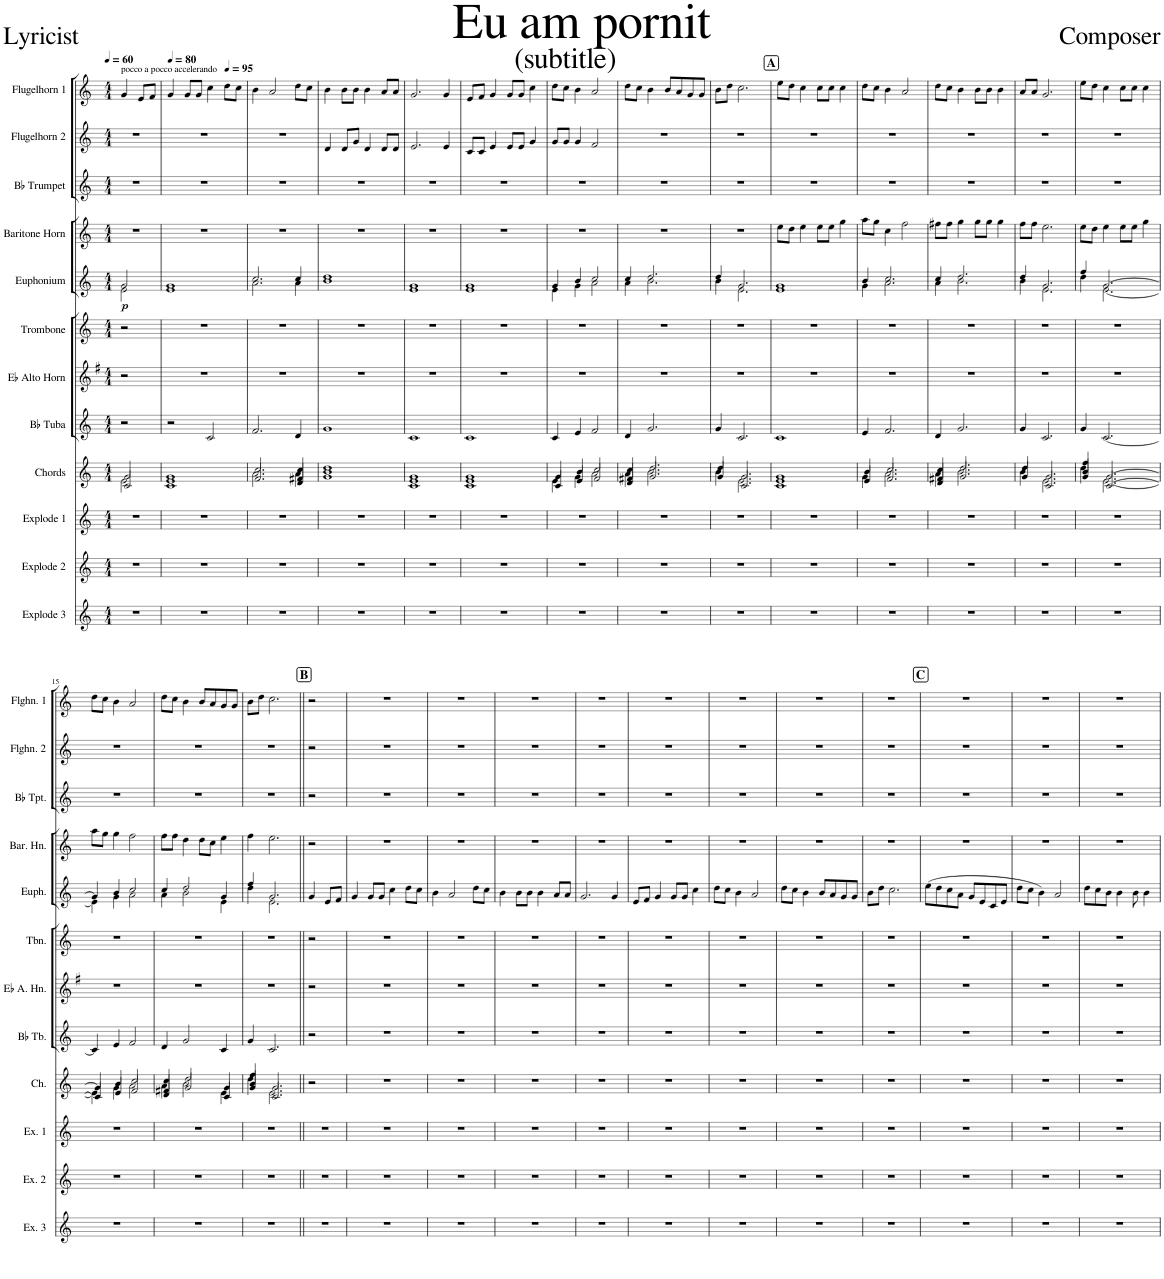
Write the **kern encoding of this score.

**kern	**kern	**kern	**kern	**kern	**kern	**kern	**kern	**dynam	**kern	**kern	**kern	**kern
*part12	*part11	*part10	*part9	*part8	*part7	*part6	*part5	*part5	*part4	*part3	*part2	*part1
*staff12	*staff11	*staff10	*staff9	*staff8	*staff7	*staff6	*staff5	*staff5	*staff4	*staff3	*staff2	*staff1
*I"Explode 3	*I"Explode 2	*I"Explode 1	*I"Chords	*I"Bb Tuba	*I"Eb Alto Horn	*I"Trombone	*I"Euphonium	*	*I"Baritone Horn	*I"Bb Trumpet	*I"Flugelhorn 2	*I"Flugelhorn 1
*I'Ex. 3	*I'Ex. 2	*I'Ex. 1	*I'Ch.	*I'Bb Tb.	*I'Eb A. Hn.	*I'Tbn.	*I'Euph.	*	*I'Bar. Hn.	*I'Bb Tpt.	*I'Flghn. 2	*I'Flghn. 1
*clefG2	*clefG2	*clefG2	*clefG2	*clefG2	*clefG2	*clefG2	*clefG2	*	*clefG2	*clefG2	*clefG2	*clefG2
*Trd8c14	*Trd8c14	*Trd8c14	*Trd8c14	*Trd15c26	*Trd5c9	*Trd8c14	*Trd8c14	*	*Trd8c14	*Trd1c2	*Trd1c2	*Trd1c2
*k[]	*k[]	*k[]	*k[]	*k[]	*k[f#]	*k[]	*k[]	*	*k[]	*k[]	*k[]	*k[]
*M4/4	*M4/4	*M4/4	*M4/4	*M4/4	*M4/4	*M4/4	*M4/4	*	*M4/4	*M4/4	*M4/4	*M4/4
*MM60	*MM60	*MM60	*MM60	*MM60	*MM60	*MM60	*MM60	*	*MM60	*MM60	*MM60	*MM60
=1	=1	=1	=1	=1	=1	=1	=1	=1	=1	=1	=1	=1
*	*	*	*^	*	*	*	*^	*	*	*	*	*
*	*	*	*	*^	*	*	*	*	*	*	*	*	*	*
!	!	!	!	!	!	!	!	!	!	!	!	!	!	!	!LO:TX:a:t=pocco a pocco accelerando
!	!	!	!	!	!	!	!	!	!	!	!LO:DY:b	!	!	!	!
1r	1r	1r	2g/	2e\	2c/	2r	2r	2r	2g/	2e\	p	1r	1r	1r	4g/
.	.	.	.	.	.	.	.	.	.	.	.	.	.	.	8e/L
.	.	.	.	.	.	.	.	.	.	.	.	.	.	.	8f/J
.	.	.	2ryy	2ryy	2ryy	2ryy	2ryy	2ryy	2ryy	2ryy	.	.	.	.	2ryy
=2	=2	=2	=2	=2	=2	=2	=2	=2	=2	=2	=2	=2	=2	=2	=2
*	*	*	*	*	*	*	*	*	*	*	*	*	*	*	*MM80
1r	1r	1r	1g	1e	1c	2r	1r	1r	1g	1e	.	1r	1r	1r	4g/
.	.	.	.	.	.	.	.	.	.	.	.	.	.	.	8g/L
.	.	.	.	.	.	.	.	.	.	.	.	.	.	.	8g/J
.	.	.	.	.	.	2c/	.	.	.	.	.	.	.	.	4cc\
*	*	*	*	*	*	*	*	*	*	*	*	*	*	*	*MM95
.	.	.	.	.	.	.	.	.	.	.	.	.	.	.	8dd\L
.	.	.	.	.	.	.	.	.	.	.	.	.	.	.	8cc\J
=3	=3	=3	=3	=3	=3	=3	=3	=3	=3	=3	=3	=3	=3	=3	=3
1r	1r	1r	2.cc/	2.a\	2.f/	2.f/	1r	1r	2.cc/	2.a\	.	1r	1r	1r	4b\
.	.	.	.	.	.	.	.	.	.	.	.	.	.	.	2a/
.	.	.	4d/ 4cc/	4a\	4f#X/	4d/	.	.	4cc/	4a\	.	.	.	.	8dd\L
.	.	.	.	.	.	.	.	.	.	.	.	.	.	.	8cc\J
=4	=4	=4	=4	=4	=4	=4	=4	=4	=4	=4	=4	=4	=4	=4	=4
1r	1r	1r	1dd	1b	1g	1g	1r	1r	1dd	1b	.	1r	1r	4d/	4b\
.	.	.	.	.	.	.	.	.	.	.	.	.	.	8d/L	8b\L
.	.	.	.	.	.	.	.	.	.	.	.	.	.	8g/J	8b\J
.	.	.	.	.	.	.	.	.	.	.	.	.	.	4d/	4b\
.	.	.	.	.	.	.	.	.	.	.	.	.	.	8d/L	8a/L
.	.	.	.	.	.	.	.	.	.	.	.	.	.	8d/J	8a/J
=5	=5	=5	=5	=5	=5	=5	=5	=5	=5	=5	=5	=5	=5	=5	=5
1r	1r	1r	1g	1e	1c	1c	1r	1r	1g	1e	.	1r	1r	2.e/	2.g/
.	.	.	.	.	.	.	.	.	.	.	.	.	.	4e/	4g/
=6	=6	=6	=6	=6	=6	=6	=6	=6	=6	=6	=6	=6	=6	=6	=6
1r	1r	1r	1g	1e	1c	1c	1r	1r	1g	1e	.	1r	1r	8c/L	8e/L
.	.	.	.	.	.	.	.	.	.	.	.	.	.	8c/J	8f/J
.	.	.	.	.	.	.	.	.	.	.	.	.	.	4e/	4g/
.	.	.	.	.	.	.	.	.	.	.	.	.	.	8e/L	8g/L
.	.	.	.	.	.	.	.	.	.	.	.	.	.	8e/J	8g/J
.	.	.	.	.	.	.	.	.	.	.	.	.	.	4g/	4cc\
=7	=7	=7	=7	=7	=7	=7	=7	=7	=7	=7	=7	=7	=7	=7	=7
1r	1r	1r	4g/	4e\	4c/	4c/	1r	1r	4g/	4e\	.	1r	1r	8g/L	8dd\L
.	.	.	.	.	.	.	.	.	.	.	.	.	.	8g/J	8cc\J
.	.	.	4b/	4g\	4e/	4e/	.	.	4b/	4g\	.	.	.	4g/	4b\
.	.	.	2cc/	2a\	2f/	2f/	.	.	2cc/	2a\	.	.	.	2f/	2a/
=8	=8	=8	=8	=8	=8	=8	=8	=8	=8	=8	=8	=8	=8	=8	=8
1r	1r	1r	4d/ 4cc/	4a\	4f#X/	4d/	1r	1r	4cc/	4a\	.	1r	1r	1r	8dd\L
.	.	.	.	.	.	.	.	.	.	.	.	.	.	.	8cc\J
.	.	.	2.dd/	2.b\	2.g/	2.g/	.	.	2.dd/	2.b\	.	.	.	.	4b\
.	.	.	.	.	.	.	.	.	.	.	.	.	.	.	8b/L
.	.	.	.	.	.	.	.	.	.	.	.	.	.	.	8a/
.	.	.	.	.	.	.	.	.	.	.	.	.	.	.	8g/
.	.	.	.	.	.	.	.	.	.	.	.	.	.	.	8g/J
=9	=9	=9	=9	=9	=9	=9	=9	=9	=9	=9	=9	=9	=9	=9	=9
1r	1r	1r	4dd/	4b\	4g/	4g/	1r	1r	4dd/	4b\	.	1r	1r	1r	8b\L
.	.	.	.	.	.	.	.	.	.	.	.	.	.	.	8dd\J
.	.	.	2.g/	2.e\	2.c/	2.c/	.	.	2.g/	2.e\	.	.	.	.	2.cc\
!!LO:REH:place=s1:a:B:cj:fs=14:t=A
=10	=10	=10	=10	=10	=10	=10	=10	=10	=10	=10	=10	=10	=10	=10	=10
1r	1r	1r	1g	1e	1c	1c	1r	1r	1g	1e	.	8ee\L	1r	1r	8ee\L
.	.	.	.	.	.	.	.	.	.	.	.	8dd\J	.	.	8dd\J
.	.	.	.	.	.	.	.	.	.	.	.	4ee\	.	.	4cc\
.	.	.	.	.	.	.	.	.	.	.	.	8ee\L	.	.	8cc\L
.	.	.	.	.	.	.	.	.	.	.	.	8ee\J	.	.	8cc\J
.	.	.	.	.	.	.	.	.	.	.	.	4gg\	.	.	4cc\
=11	=11	=11	=11	=11	=11	=11	=11	=11	=11	=11	=11	=11	=11	=11	=11
1r	1r	1r	4b/	4g\	4e/	4e/	1r	1r	4b/	4g\	.	8aa\L	1r	1r	8dd\L
.	.	.	.	.	.	.	.	.	.	.	.	8gg\J	.	.	8cc\J
.	.	.	2.cc/	2.a\	2.f/	2.f/	.	.	2.cc/	2.a\	.	4cc\	.	.	4b\
.	.	.	.	.	.	.	.	.	.	.	.	2ff\	.	.	2a/
=12	=12	=12	=12	=12	=12	=12	=12	=12	=12	=12	=12	=12	=12	=12	=12
1r	1r	1r	4d/ 4cc/	4a\	4f#X/	4d/	1r	1r	4cc/	4a\	.	8ff#X\L	1r	1r	8dd\L
.	.	.	.	.	.	.	.	.	.	.	.	8ff#\J	.	.	8cc\J
.	.	.	2.dd/	2.b\	2.g/	2.g/	.	.	2.dd/	2.b\	.	4gg\	.	.	4b\
.	.	.	.	.	.	.	.	.	.	.	.	8gg\L	.	.	8b\L
.	.	.	.	.	.	.	.	.	.	.	.	8gg\J	.	.	8b\J
.	.	.	.	.	.	.	.	.	.	.	.	4gg\	.	.	4b\
=13	=13	=13	=13	=13	=13	=13	=13	=13	=13	=13	=13	=13	=13	=13	=13
1r	1r	1r	4dd/	4b\	4g/	4g/	1r	1r	4dd/	4b\	.	8ff\L	1r	1r	8a/L
.	.	.	.	.	.	.	.	.	.	.	.	8ff\J	.	.	8a/J
.	.	.	2.g/	2.e\	2.c/	2.c/	.	.	2.g/	2.e\	.	2.ee\	.	.	2.g/
=14	=14	=14	=14	=14	=14	=14	=14	=14	=14	=14	=14	=14	=14	=14	=14
1r	1r	1r	4g/ 4ff/	4dd\	4b/	4g/	1r	1r	4ff/	4dd\	.	8ee\L	1r	1r	8ee\L
.	.	.	.	.	.	.	.	.	.	.	.	8dd\J	.	.	8dd\J
.	.	.	[2.g/	[2.e\	[2.c/	[2.c/	.	.	[2.g/	[2.e\	.	4ee\	.	.	4cc\
.	.	.	.	.	.	.	.	.	.	.	.	8ee\L	.	.	8cc\L
.	.	.	.	.	.	.	.	.	.	.	.	8ee\J	.	.	8cc\J
.	.	.	.	.	.	.	.	.	.	.	.	4gg\	.	.	4cc\
!!LO:LB:g=z
=15	=15	=15	=15	=15	=15	=15	=15	=15	=15	=15	=15	=15	=15	=15	=15
1r	1r	1r	4g/]	4e\]	4c/]	4c/]	1r	1r	4g/]	4e\]	.	8aa\L	1r	1r	8dd\L
.	.	.	.	.	.	.	.	.	.	.	.	8gg\J	.	.	8cc\J
.	.	.	4b/	4g\	4e/	4e/	.	.	4b/	4g\	.	4gg\	.	.	4b\
.	.	.	2cc/	2a\	2f/	2f/	.	.	2cc/	2a\	.	2ff\	.	.	2a/
=16	=16	=16	=16	=16	=16	=16	=16	=16	=16	=16	=16	=16	=16	=16	=16
1r	1r	1r	4d/ 4cc/	4a\	4f#X/	4d/	1r	1r	4cc/	4a\	.	8ff\L	1r	1r	8dd\L
.	.	.	.	.	.	.	.	.	.	.	.	8ff\J	.	.	8cc\J
.	.	.	2dd/	2b\	2g/	2g/	.	.	2dd/	2b\	.	4dd\	.	.	4b\
.	.	.	.	.	.	.	.	.	.	.	.	8dd\L	.	.	8b/L
.	.	.	.	.	.	.	.	.	.	.	.	8cc\J	.	.	8a/
.	.	.	4g/	4e\	4c/	4c/	.	.	4g/	4e\	.	4ee\	.	.	8g/
.	.	.	.	.	.	.	.	.	.	.	.	.	.	.	8g/J
=17	=17	=17	=17	=17	=17	=17	=17	=17	=17	=17	=17	=17	=17	=17	=17
1r	1r	1r	4g/ 4ff/	4dd\	4b/	4g/	1r	1r	4ff/	4dd\	.	4ff\	1r	1r	8b\L
.	.	.	.	.	.	.	.	.	.	.	.	.	.	.	8dd\J
.	.	.	2.g/	2.e\	2.c/	2.c/	.	.	2.g/	2.e\	.	2.ee\	.	.	2.cc\
*	*	*	*v	*v	*v	*	*	*	*v	*v	*	*	*	*	*
!!LO:REH:place=s1:a:B:cj:fs=14:t=B
=18||	=18||	=18||	=18||	=18||	=18||	=18||	=18||	=18||	=18||	=18||	=18||	=18||
1r	1r	1r	2r	2r	2r	2r	4g/	.	2r	2r	2r	2r
.	.	.	.	.	.	.	8e/L	.	.	.	.	.
.	.	.	.	.	.	.	8f/J	.	.	.	.	.
.	.	.	2ryy	2ryy	2ryy	2ryy	2ryy	.	2ryy	2ryy	2ryy	2ryy
=19	=19	=19	=19	=19	=19	=19	=19	=19	=19	=19	=19	=19
1r	1r	1r	1r	1r	1r	1r	4g/	.	1r	1r	1r	1r
.	.	.	.	.	.	.	8g/L	.	.	.	.	.
.	.	.	.	.	.	.	8g/J	.	.	.	.	.
.	.	.	.	.	.	.	4cc\	.	.	.	.	.
.	.	.	.	.	.	.	8dd\L	.	.	.	.	.
.	.	.	.	.	.	.	8cc\J	.	.	.	.	.
=20	=20	=20	=20	=20	=20	=20	=20	=20	=20	=20	=20	=20
1r	1r	1r	1r	1r	1r	1r	4b\	.	1r	1r	1r	1r
.	.	.	.	.	.	.	2a/	.	.	.	.	.
.	.	.	.	.	.	.	8dd\L	.	.	.	.	.
.	.	.	.	.	.	.	8cc\J	.	.	.	.	.
=21	=21	=21	=21	=21	=21	=21	=21	=21	=21	=21	=21	=21
1r	1r	1r	1r	1r	1r	1r	4b\	.	1r	1r	1r	1r
.	.	.	.	.	.	.	8b\L	.	.	.	.	.
.	.	.	.	.	.	.	8b\J	.	.	.	.	.
.	.	.	.	.	.	.	4b\	.	.	.	.	.
.	.	.	.	.	.	.	8a/L	.	.	.	.	.
.	.	.	.	.	.	.	8a/J	.	.	.	.	.
=22	=22	=22	=22	=22	=22	=22	=22	=22	=22	=22	=22	=22
1r	1r	1r	1r	1r	1r	1r	2.g/	.	1r	1r	1r	1r
.	.	.	.	.	.	.	4g/	.	.	.	.	.
=23	=23	=23	=23	=23	=23	=23	=23	=23	=23	=23	=23	=23
1r	1r	1r	1r	1r	1r	1r	8e/L	.	1r	1r	1r	1r
.	.	.	.	.	.	.	8f/J	.	.	.	.	.
.	.	.	.	.	.	.	4g/	.	.	.	.	.
.	.	.	.	.	.	.	8g/L	.	.	.	.	.
.	.	.	.	.	.	.	8g/J	.	.	.	.	.
.	.	.	.	.	.	.	4cc\	.	.	.	.	.
=24	=24	=24	=24	=24	=24	=24	=24	=24	=24	=24	=24	=24
1r	1r	1r	1r	1r	1r	1r	8dd\L	.	1r	1r	1r	1r
.	.	.	.	.	.	.	8cc\J	.	.	.	.	.
.	.	.	.	.	.	.	4b\	.	.	.	.	.
.	.	.	.	.	.	.	2a/	.	.	.	.	.
=25	=25	=25	=25	=25	=25	=25	=25	=25	=25	=25	=25	=25
1r	1r	1r	1r	1r	1r	1r	8dd\L	.	1r	1r	1r	1r
.	.	.	.	.	.	.	8cc\J	.	.	.	.	.
.	.	.	.	.	.	.	4b\	.	.	.	.	.
.	.	.	.	.	.	.	8b/L	.	.	.	.	.
.	.	.	.	.	.	.	8a/	.	.	.	.	.
.	.	.	.	.	.	.	8g/	.	.	.	.	.
.	.	.	.	.	.	.	8g/J	.	.	.	.	.
=26	=26	=26	=26	=26	=26	=26	=26	=26	=26	=26	=26	=26
1r	1r	1r	1r	1r	1r	1r	8b\L	.	1r	1r	1r	1r
.	.	.	.	.	.	.	8dd\J	.	.	.	.	.
.	.	.	.	.	.	.	2.cc\	.	.	.	.	.
!!LO:REH:place=s1:a:B:cj:fs=14:t=C
=27	=27	=27	=27	=27	=27	=27	=27	=27	=27	=27	=27	=27
1r	1r	1r	1r	1r	1r	1r	(8ee\L	.	1r	1r	1r	1r
.	.	.	.	.	.	.	8dd\	.	.	.	.	.
.	.	.	.	.	.	.	8cc\	.	.	.	.	.
.	.	.	.	.	.	.	8a\J	.	.	.	.	.
.	.	.	.	.	.	.	8g/L	.	.	.	.	.
.	.	.	.	.	.	.	8e/	.	.	.	.	.
.	.	.	.	.	.	.	8c/	.	.	.	.	.
.	.	.	.	.	.	.	8e/J	.	.	.	.	.
=28	=28	=28	=28	=28	=28	=28	=28	=28	=28	=28	=28	=28
1r	1r	1r	1r	1r	1r	1r	8dd\L	.	1r	1r	1r	1r
.	.	.	.	.	.	.	8cc\J	.	.	.	.	.
.	.	.	.	.	.	.	4b\)	.	.	.	.	.
.	.	.	.	.	.	.	2a/	.	.	.	.	.
=29	=29	=29	=29	=29	=29	=29	=29	=29	=29	=29	=29	=29
1r	1r	1r	1r	1r	1r	1r	8dd\L	.	1r	1r	1r	1r
.	.	.	.	.	.	.	8cc\	.	.	.	.	.
.	.	.	.	.	.	.	8b\J	.	.	.	.	.
.	.	.	.	.	.	.	4b\	.	.	.	.	.
.	.	.	.	.	.	.	8b\	.	.	.	.	.
.	.	.	.	.	.	.	4b\	.	.	.	.	.
=	=	=	=	=	=	=	=	=	=	=	=	=
*-	*-	*-	*-	*-	*-	*-	*-	*-	*-	*-	*-	*-
